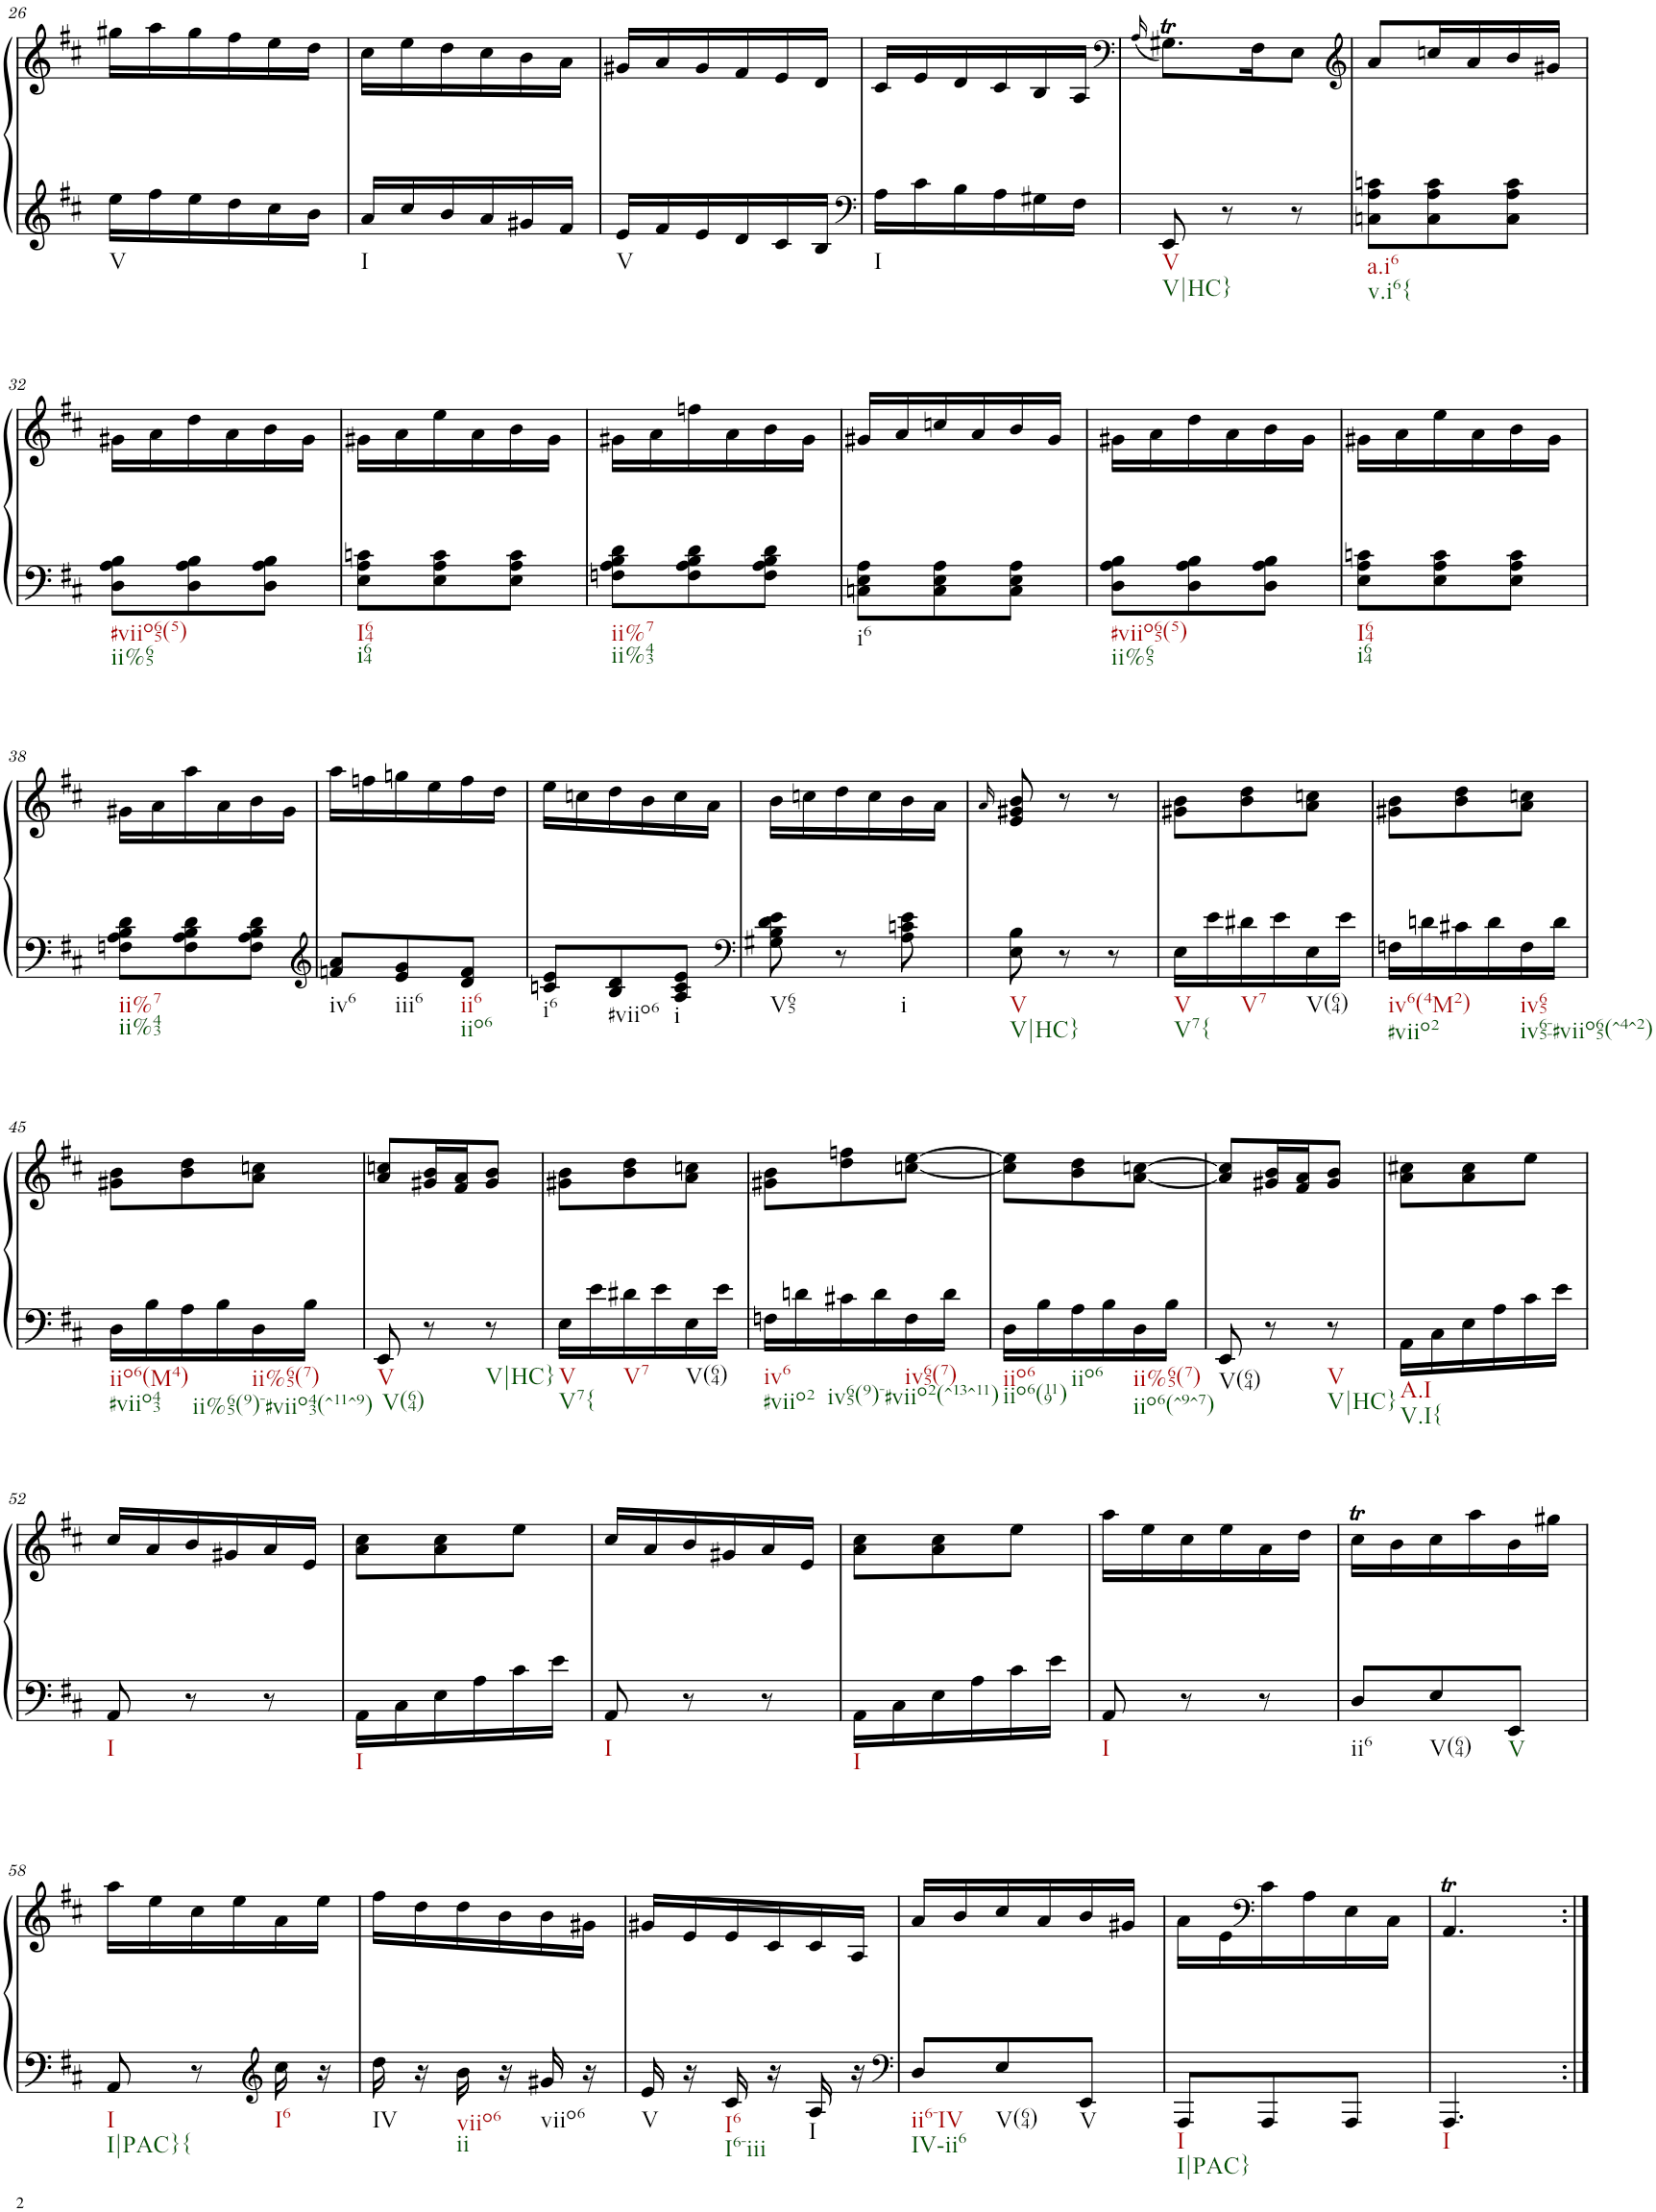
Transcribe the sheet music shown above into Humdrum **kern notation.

**kern	**kern
*part1	*part1
*staff2	*staff1
*I"Piano	*
*I'Pno.	*
!!LO:PB:g=z
*clefG2	*clefG2
*k[f#c#]	*k[f#c#]
*M3/8	*M3/8
=26	=26
!LO:TX:b:t=V	!
16ee\LL	16gg#X\LL
16ff#\	16aa\
16ee\	16gg#\
16dd\	16ff#\
16cc#\	16ee\
16b\JJ	16dd\JJ
=27	=27
!LO:TX:b:t=I	!
16a/LL	16cc#\LL
16cc#/	16ee\
16b/	16dd\
16a/	16cc#\
16g#X/	16b\
16f#/JJ	16a\JJ
=28	=28
!LO:TX:b:t=V	!
16e/LL	16g#X/LL
16f#/	16a/
16e/	16g#/
16d/	16f#/
16c#/	16e/
16B/JJ	16d/JJ
=29	=29
*clefF4	*
!LO:TX:b:t=I	!
16A\LL	16c#/LL
16c#\	16e/
16B\	16d/
16A\	16c#/
16G#X\	16B/
16F#\JJ	16A/JJ
=30	=30
*	*clefF4
.	(16qA/
!LO:TX:b:t=V	!
!LO:TX:b:t=V|HC}	!
8EE/	8.G#Xt\L)
8r	.
.	16F#\K
8r	8E\J
=31	=31
*	*clefG2
!LO:TX:b:t=a.i6	!
!LO:TX:b:t=v.i6{	!
8Cn\ 8A\ 8cn\L	8a/L
8C\ 8A\ 8c\	16ccn/L
.	16a/
8C\ 8A\ 8c\J	16b/
.	16g#X/JJ
!!LO:LB:g=z
=32	=32
!LO:TX:b:t=#viio65(5)	!
!LO:TX:b:t=ii%65	!
8D\ 8A\ 8B\L	16g#X\LL
.	16a\
8D\ 8A\ 8B\	16dd\
.	16a\
8D\ 8A\ 8B\J	16b\
.	16g#\JJ
=33	=33
!LO:TX:b:t=I64	!
!LO:TX:b:t=i64	!
8E\ 8A\ 8cn\L	16g#X\LL
.	16a\
8E\ 8A\ 8c\	16ee\
.	16a\
8E\ 8A\ 8c\J	16b\
.	16g#\JJ
=34	=34
!LO:TX:b:t=ii%7	!
!LO:TX:b:t=ii%43	!
8Fn\ 8A\ 8B\ 8d\L	16g#X\LL
.	16a\
8F\ 8A\ 8B\ 8d\	16ffn\
.	16a\
8F\ 8A\ 8B\ 8d\J	16b\
.	16g#\JJ
=35	=35
!LO:TX:b:t=i6	!
8Cn\ 8E\ 8A\L	16g#X/LL
.	16a/
8C\ 8E\ 8A\	16ccn/
.	16a/
8C\ 8E\ 8A\J	16b/
.	16g#/JJ
=36	=36
!LO:TX:b:t=#viio65(5)	!
!LO:TX:b:t=ii%65	!
8D\ 8A\ 8B\L	16g#X\LL
.	16a\
8D\ 8A\ 8B\	16dd\
.	16a\
8D\ 8A\ 8B\J	16b\
.	16g#\JJ
=37	=37
!LO:TX:b:t=I64	!
!LO:TX:b:t=i64	!
8E\ 8A\ 8cn\L	16g#X\LL
.	16a\
8E\ 8A\ 8c\	16ee\
.	16a\
8E\ 8A\ 8c\J	16b\
.	16g#\JJ
!!LO:LB:g=z
=38	=38
!LO:TX:b:t=ii%7	!
!LO:TX:b:t=ii%43	!
8Fn\ 8A\ 8B\ 8d\L	16g#X\LL
.	16a\
8F\ 8A\ 8B\ 8d\	16aa\
.	16a\
8F\ 8A\ 8B\ 8d\J	16b\
.	16g#\JJ
=39	=39
*clefG2	*
!LO:TX:b:t=iv6	!
8fn/ 8a/L	16aa\LL
.	16ffn\
!LO:TX:b:t=iii6	!
8e/ 8g/	16ggn\
.	16ee\
!LO:TX:b:t=ii6	!
!LO:TX:b:t=iio6	!
8d/ 8f/J	16ff\
.	16dd\JJ
=40	=40
!LO:TX:b:t=i6	!
8cn/ 8e/L	16ee\LL
.	16ccn\
!LO:TX:b:t=#viio6	!
8B/ 8d/	16dd\
.	16b\
!LO:TX:b:t=i	!
8A/ 8c/ 8e/J	16cc\
.	16a\JJ
=41	=41
*clefF4	*
!LO:TX:b:t=V65	!
8G#X\ 8B\ 8d\ 8e\	16b\LL
.	16ccn\
8r	16dd\
.	16cc\
!LO:TX:b:t=i	!
8A\ 8cn\ 8e\	16b\
.	16a\JJ
=42	=42
.	16qa/
!LO:TX:b:t=V	!
!LO:TX:b:t=V|HC}	!
8E\ 8B\	8e/ 8g#X/ 8b/
8r	8r
8r	8r
=43	=43
!LO:TX:b:t=V	!
!LO:TX:b:t=V7{	!
16E\LL	8g#X\ 8b\L
16e\	.
!LO:TX:b:t=V7	!
16d#X\	8b\ 8dd\
16e\	.
!LO:TX:b:t=V(64)	!
16E\	8a\ 8ccn\J
16e\JJ	.
=44	=44
!LO:TX:b:t=iv6(4M2)	!
!LO:TX:b:t=#viio2	!
16Fn\LL	8g#X\ 8b\L
16dn\	.
16c#X\	8b\ 8dd\
16d\	.
!LO:TX:b:t=iv65	!
!LO:TX:b:t=iv65-#viio65(^4^2)	!
16F\	8a\ 8ccn\J
16d\JJ	.
!!LO:LB:g=z
=45	=45
!LO:TX:b:t=iio6(M4)	!
!LO:TX:b:t=#viio43	!
16D\LL	8g#X\ 8b\L
16B\	.
16A\	8b\ 8dd\
16B\	.
!LO:TX:b:t=ii%65(7)	!
!LO:TX:b:t=ii%65(9)-#viio43(^11^9)	!
16D\	8a\ 8ccn\J
16B\JJ	.
=46	=46
!LO:TX:b:t=V	!
!LO:TX:b:t=V(64)	!
8EE/	8a/ 8ccn/L
8r	16g#X/ 16b/L
.	16f#/ 16a/J
!LO:TX:b:t=V|HC}	!
8r	8g#/ 8b/J
=47	=47
!LO:TX:b:t=V	!
!LO:TX:b:t=V7{	!
16E\LL	8g#X\ 8b\L
16e\	.
!LO:TX:b:t=V7	!
16d#X\	8b\ 8dd\
16e\	.
!LO:TX:b:t=V(64)	!
16E\	8a\ 8ccn\J
16e\JJ	.
=48	=48
!LO:TX:b:t=iv6	!
!LO:TX:b:t=#viio2	!
16Fn\LL	8g#X\ 8b\L
16dn\	.
16c#X\	8dd\ 8ffn\
16d\	.
!LO:TX:b:t=iv65(7)	!
!LO:TX:b:t=iv65(9)-#viio2(^13^11)	!
16F\	[8ccn\ [8ee\J
16d\JJ	.
=49	=49
!LO:TX:b:t=iio6	!
!LO:TX:b:t=iio6(119)	!
16D\LL	8cc\] 8ee\]L
16B\	.
!LO:TX:b:t=iio6	!
16A\	8b\ 8dd\
16B\	.
!LO:TX:b:t=ii%65(7)	!
!LO:TX:b:t=iio6(^9^7)	!
16D\	[8a\ [8ccn\J
16B\JJ	.
=50	=50
!LO:TX:b:t=V(64)	!
8EE/	8a/] 8cc/]L
8r	16g#X/ 16b/L
.	16f#/ 16a/J
!LO:TX:b:t=V	!
!LO:TX:b:t=V|HC}	!
8r	8g#/ 8b/J
=51	=51
!LO:TX:b:t=A.I	!
!LO:TX:b:t=V.I{	!
16AA\LL	8a\ 8cc#X\L
16C#\	.
16E\	8a\ 8cc#\
16A\	.
16c#\	8ee\J
16e\JJ	.
!!LO:LB:g=z
=52	=52
!LO:TX:b:t=I	!
8AA/	16cc#/LL
.	16a/
8r	16b/
.	16g#X/
8r	16a/
.	16e/JJ
=53	=53
!LO:TX:b:t=I	!
16AA\LL	8a\ 8cc#\L
16C#\	.
16E\	8a\ 8cc#\
16A\	.
16c#\	8ee\J
16e\JJ	.
=54	=54
!LO:TX:b:t=I	!
8AA/	16cc#/LL
.	16a/
8r	16b/
.	16g#X/
8r	16a/
.	16e/JJ
=55	=55
!LO:TX:b:t=I	!
16AA\LL	8a\ 8cc#\L
16C#\	.
16E\	8a\ 8cc#\
16A\	.
16c#\	8ee\J
16e\JJ	.
=56	=56
!LO:TX:b:t=I	!
8AA/	16aa\LL
.	16ee\
8r	16cc#\
.	16ee\
8r	16a\
.	16dd\JJ
=57	=57
!LO:TX:b:t=ii6	!
8D/L	16cc#t\LL
.	16b\
!LO:TX:b:t=V(64)	!
8E/	16cc#\
.	16aa\
!LO:TX:b:t=V	!
8EE/J	16b\
.	16gg#X\JJ
!!LO:LB:g=z
=58	=58
!LO:TX:b:t=I	!
!LO:TX:b:t=I|PAC}{	!
8AA/	16aa\LL
.	16ee\
8r	16cc#\
.	16ee\
*clefG2	*
!LO:TX:b:t=I6	!
16cc#\	16a\
16r	16ee\JJ
=59	=59
!LO:TX:b:t=IV	!
16dd\	16ff#\LL
16r	16dd\
!LO:TX:b:t=viio6	!
!LO:TX:b:t=ii	!
16b\	16dd\
16r	16b\
!LO:TX:b:t=viio6	!
16g#X/	16b\
16r	16g#X\JJ
=60	=60
!LO:TX:b:t=V	!
16e/	16g#X/LL
16r	16e/
!LO:TX:b:t=I6	!
!LO:TX:b:t=I6-iii	!
16c#/	16e/
16r	16c#/
!LO:TX:b:t=I	!
16A/	16c#/
16r	16A/JJ
=61	=61
*clefF4	*
!LO:TX:b:t=ii6-IV	!
!LO:TX:b:t=IV-ii6	!
8D/L	16a/LL
.	16b/
!LO:TX:b:t=V(64)	!
8E/	16cc#/
.	16a/
!LO:TX:b:t=V	!
8EE/J	16b/
.	16g#X/JJ
=62	=62
!LO:TX:b:t=I	!
!LO:TX:b:t=I|PAC}	!
8AAA/L	16a\LL
.	16e\
*	*clefF4
8AAA/	16c#\
.	16A\
8AAA/J	16E\
.	16C#\JJ
=63	=63
!LO:TX:b:t=I	!
4.AAA/	4.AAT/
=:|!	=:|!
*-	*-
